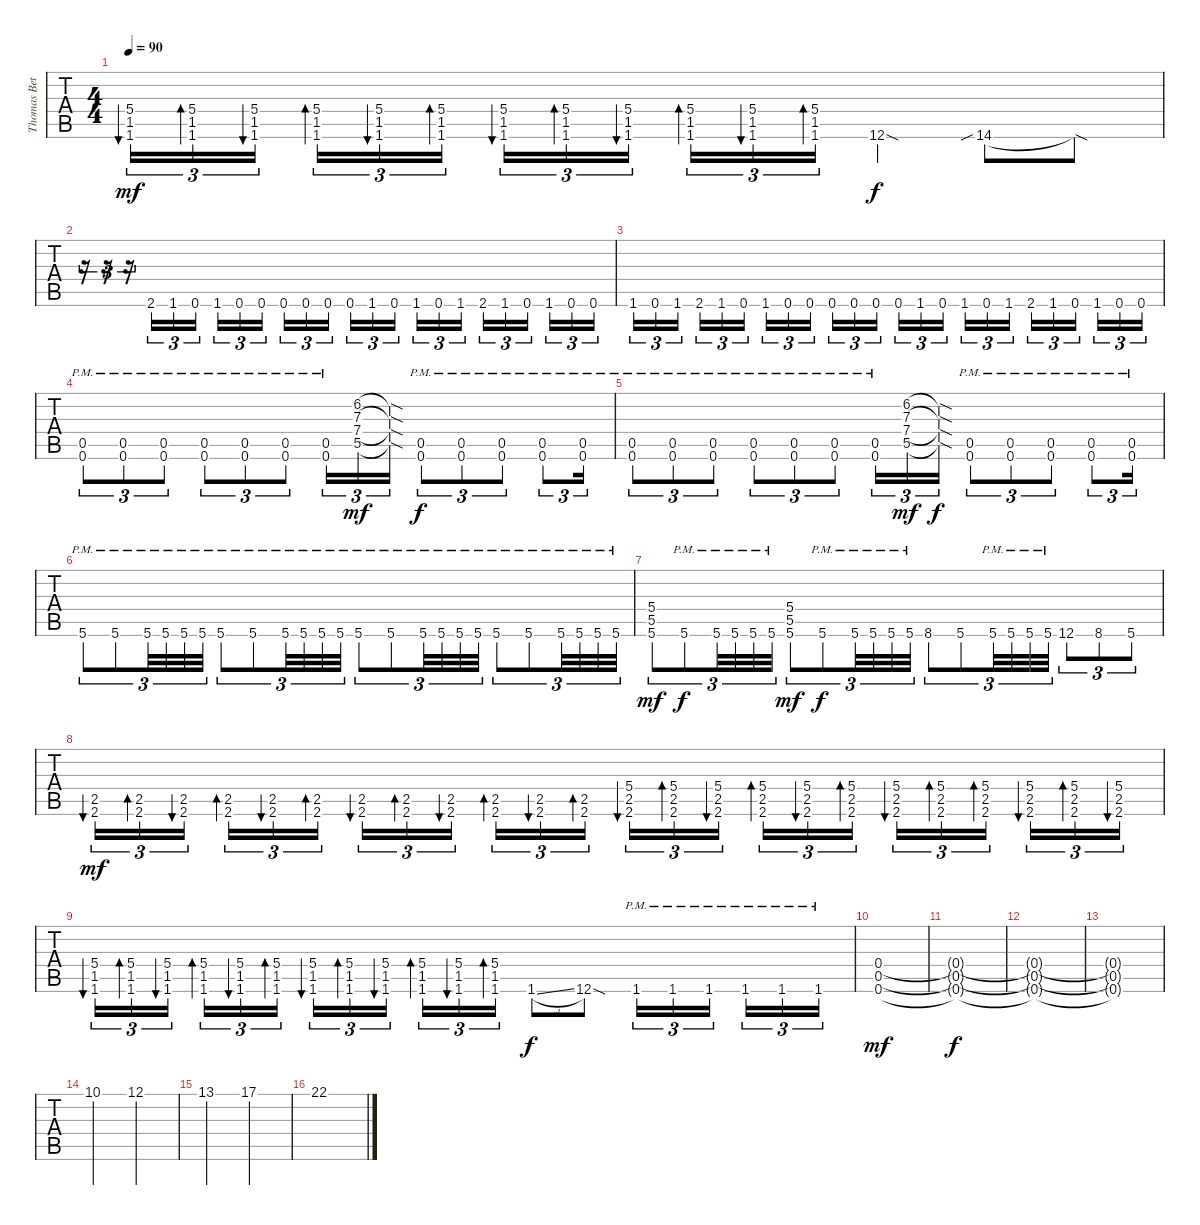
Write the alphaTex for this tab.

\track ("Thomas Betrisey" "Thomas Bet") {instrument distortionguitar}
\staff {tabs}
\tuning (C4 G3 Eb3 Bb2 F2 Bb1) {hide}
\ts (4 4)
\tempo 90
\clef f4
\ks c
(5.4 1.5 1.6).16{tu (3 2) bu 120 dy mf} (5.4 1.5 1.6).16{tu (3 2) bd 120} (5.4 1.5 1.6).16{tu (3 2) bu 240 beam splitsecondary} (5.4 1.5 1.6).16{tu (3 2) bd 60} (5.4 1.5 1.6).16{tu (3 2) bu 60} (5.4 1.5 1.6).16{tu (3 2) bd 120} (5.4 1.5 1.6).16{tu (3 2) bu 120} (5.4 1.5 1.6).16{tu (3 2) bd 120} (5.4 1.5 1.6).16{tu (3 2) bu 120 beam splitsecondary} (5.4 1.5 1.6).16{tu (3 2) bd 120} (5.4 1.5 1.6).16{tu (3 2) bu 120} (5.4 1.5 1.6).16{tu (3 2) bd 120} 12.6{sod}.4{dy f} 14.6{sib}.8 14.6{sod t}.8 |
r.16{tu (3 2)} r.16{tu (3 2)} r.16{tu (3 2)} 2.6.16{tu (3 2)} 1.6.16{tu (3 2)} 0.6.16{tu (3 2)} 1.6.16{tu (3 2)} 0.6.16{tu (3 2)} 0.6.16{tu (3 2) beam splitsecondary} 0.6.16{tu (3 2)} 0.6.16{tu (3 2)} 0.6.16{tu (3 2)} 0.6.16{tu (3 2)} 1.6.16{tu (3 2)} 0.6.16{tu (3 2) beam splitsecondary} 1.6.16{tu (3 2)} 0.6.16{tu (3 2)} 1.6.16{tu (3 2)} 2.6.16{tu (3 2)} 1.6.16{tu (3 2)} 0.6.16{tu (3 2) beam splitsecondary} 1.6.16{tu (3 2)} 0.6.16{tu (3 2)} 0.6.16{tu (3 2)} |
1.6.16{tu (3 2)} 0.6.16{tu (3 2)} 1.6.16{tu (3 2) beam splitsecondary} 2.6.16{tu (3 2)} 1.6.16{tu (3 2)} 0.6.16{tu (3 2)} 1.6.16{tu (3 2)} 0.6.16{tu (3 2)} 0.6.16{tu (3 2) beam splitsecondary} 0.6.16{tu (3 2)} 0.6.16{tu (3 2)} 0.6.16{tu (3 2)} 0.6.16{tu (3 2)} 1.6.16{tu (3 2)} 0.6.16{tu (3 2) beam splitsecondary} 1.6.16{tu (3 2)} 0.6.16{tu (3 2)} 1.6.16{tu (3 2)} 2.6.16{tu (3 2)} 1.6.16{tu (3 2)} 0.6.16{tu (3 2) beam splitsecondary} 1.6.16{tu (3 2)} 0.6.16{tu (3 2)} 0.6.16{tu (3 2)} |
(0.5{pm} 0.6{pm}).8{tu (3 2)} (0.5{pm} 0.6{pm}).8{tu (3 2)} (0.5{pm} 0.6{pm}).8{tu (3 2)} (0.5{pm} 0.6{pm}).8{tu (3 2)} (0.5{pm} 0.6{pm}).8{tu (3 2)} (0.5{pm} 0.6{pm}).8{tu (3 2)} (0.5{pm} 0.6{pm}).16{tu (3 2)} (6.2 7.3 7.4 5.5).16{tu (3 2) dy mf} (6.2{sod t} 7.3{sod t} 7.4{sod t} 5.5{sod t}).16{tu (3 2)} (0.5{pm} 0.6{pm}).8{tu (3 2) dy f} (0.5{pm} 0.6{pm}).8{tu (3 2)} (0.5{pm} 0.6{pm}).8{tu (3 2)} (0.5{pm} 0.6{pm}).8{tu (3 2)} (0.5{pm} 0.6{pm}).16{tu (3 2)} |
(0.5{pm} 0.6{pm}).8{tu (3 2)} (0.5{pm} 0.6{pm}).8{tu (3 2)} (0.5{pm} 0.6{pm}).8{tu (3 2)} (0.5{pm} 0.6{pm}).8{tu (3 2)} (0.5{pm} 0.6{pm}).8{tu (3 2)} (0.5{pm} 0.6{pm}).8{tu (3 2)} (0.5{pm} 0.6{pm}).16{tu (3 2)} (6.2 7.3 7.4 5.5).16{tu (3 2) dy mf} (6.2{sod t} 7.3{sod t} 7.4{sod t} 5.5{sod t}).16{tu (3 2) dy f} (0.5{pm} 0.6{pm}).8{tu (3 2)} (0.5{pm} 0.6{pm}).8{tu (3 2)} (0.5{pm} 0.6{pm}).8{tu (3 2)} (0.5{pm} 0.6{pm}).8{tu (3 2)} (0.5{pm} 0.6{pm}).16{tu (3 2)} |
5.6{pm}.8{tu (3 2)} 5.6{pm}.8{tu (3 2)} 5.6{pm}.32{tu (3 2)} 5.6{pm}.32{tu (3 2)} 5.6{pm}.32{tu (3 2)} 5.6{pm}.32{tu (3 2)} 5.6{pm}.8{tu (3 2)} 5.6{pm}.8{tu (3 2)} 5.6{pm}.32{tu (3 2)} 5.6{pm}.32{tu (3 2)} 5.6{pm}.32{tu (3 2)} 5.6{pm}.32{tu (3 2)} 5.6{pm}.8{tu (3 2)} 5.6{pm}.8{tu (3 2)} 5.6{pm}.32{tu (3 2)} 5.6{pm}.32{tu (3 2)} 5.6{pm}.32{tu (3 2)} 5.6{pm}.32{tu (3 2)} 5.6{pm}.8{tu (3 2)} 5.6{pm}.8{tu (3 2)} 5.6{pm}.32{tu (3 2)} 5.6{pm}.32{tu (3 2)} 5.6{pm}.32{tu (3 2)} 5.6{pm}.32{tu (3 2)} |
(5.4 5.5 5.6).8{tu (3 2) dy mf} 5.6{pm}.8{tu (3 2) dy f} 5.6{pm}.32{tu (3 2)} 5.6{pm}.32{tu (3 2)} 5.6{pm}.32{tu (3 2)} 5.6{pm}.32{tu (3 2)} (5.4 5.5 5.6).8{tu (3 2) dy mf} 5.6{pm}.8{tu (3 2) dy f} 5.6{pm}.32{tu (3 2)} 5.6{pm}.32{tu (3 2)} 5.6{pm}.32{tu (3 2)} 5.6{pm}.32{tu (3 2)} 8.6.8{tu (3 2)} 5.6.8{tu (3 2)} 5.6{pm}.32{tu (3 2)} 5.6{pm}.32{tu (3 2)} 5.6{pm}.32{tu (3 2)} 5.6{pm}.32{tu (3 2)} 12.6.8{tu (3 2)} 8.6.8{tu (3 2)} 5.6.8{tu (3 2)} |
(2.5 2.6).16{tu (3 2) bu 120 dy mf} (2.5 2.6).16{tu (3 2) bd 120} (2.5 2.6).16{tu (3 2) bu 240 beam splitsecondary} (2.5 2.6).16{tu (3 2) bd 60} (2.5 2.6).16{tu (3 2) bu 60} (2.5 2.6).16{tu (3 2) bd 120} (2.5 2.6).16{tu (3 2) bu 120} (2.5 2.6).16{tu (3 2) bd 120} (2.5 2.6).16{tu (3 2) bu 120 beam splitsecondary} (2.5 2.6).16{tu (3 2) bd 120} (2.5 2.6).16{tu (3 2) bu 120} (2.5 2.6).16{tu (3 2) bd 120} (5.4 2.5 2.6).16{tu (3 2) bu 120} (5.4 2.5 2.6).16{tu (3 2) bd 120} (5.4 2.5 2.6).16{tu (3 2) bu 120 beam splitsecondary} (5.4 2.5 2.6).16{tu (3 2) bd 120} (5.4 2.5 2.6).16{tu (3 2) bu 120} (5.4 2.5 2.6).16{tu (3 2) bd 120} (5.4 2.5 2.6).16{tu (3 2) bu 120} (5.4 2.5 2.6).16{tu (3 2) bd 120} (5.4 2.5 2.6).16{tu (3 2) bd 120 beam splitsecondary} (5.4 2.5 2.6).16{tu (3 2) bu 120} (5.4 2.5 2.6).16{tu (3 2) bd 120} (5.4 2.5 2.6).16{tu (3 2) bu 120} |
(5.4 1.5 1.6).16{tu (3 2) bu 120} (5.4 1.5 1.6).16{tu (3 2) bd 120} (5.4 1.5 1.6).16{tu (3 2) bu 240 beam splitsecondary} (5.4 1.5 1.6).16{tu (3 2) bd 60} (5.4 1.5 1.6).16{tu (3 2) bu 60} (5.4 1.5 1.6).16{tu (3 2) bd 120} (5.4 1.5 1.6).16{tu (3 2) bu 120} (5.4 1.5 1.6).16{tu (3 2) bd 120} (5.4 1.5 1.6).16{tu (3 2) bu 120 beam splitsecondary} (5.4 1.5 1.6).16{tu (3 2) bd 120} (5.4 1.5 1.6).16{tu (3 2) bu 120} (5.4 1.5 1.6).16{tu (3 2) bd 120} 1.6{sl}.8{dy f} 12.6{sod}.8 1.6{pm}.16{tu (3 2)} 1.6{pm}.16{tu (3 2)} 1.6{pm}.16{tu (3 2) beam splitsecondary} 1.6{pm}.16{tu (3 2)} 1.6{pm}.16{tu (3 2)} 1.6{pm}.16{tu (3 2)} |
(0.4 0.5 0.6).1{dy mf volume 0} |
(0.4{t} 0.5{t} 0.6{t}).1{dy f} |
(0.4{t} 0.5{t} 0.6{t}).1 |
(0.4{t} 0.5{t} 0.6{t}).1 |
10.1.2{volume 11 instrument stringensemble2} 12.1.2 |
13.1.2 17.1.2 |
22.1.1
